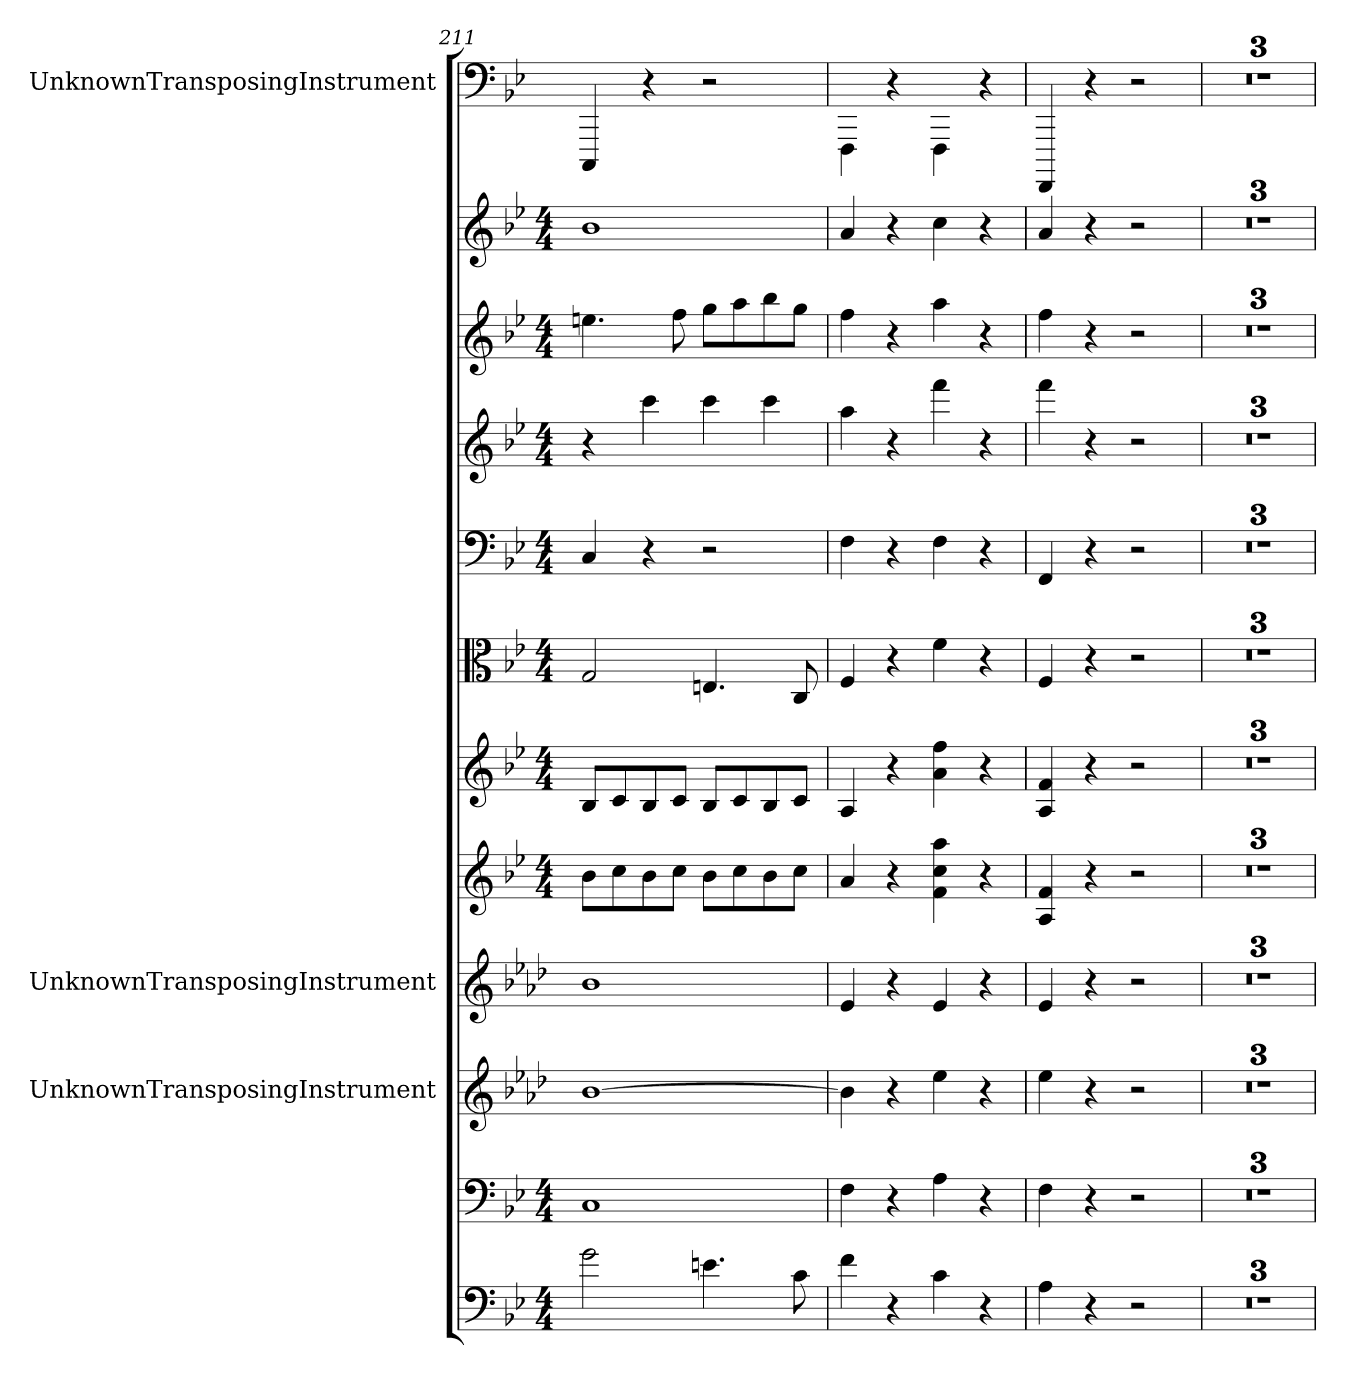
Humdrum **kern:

**kern	**kern	**kern	**kern	**kern	**kern	**kern	**kern	**kern	**kern	**kern	**kern
*part12	*part11	*part10	*part9	*part8	*part7	*part6	*part5	*part4	*part3	*part2	*part1
*staff12	*staff11	*staff10	*staff9	*staff8	*staff7	*staff6	*staff5	*staff4	*staff3	*staff2	*staff1
*	*	*I"UnknownTransposingInstrument	*I"UnknownTransposingInstrument	*	*	*	*	*	*	*	*I"UnknownTransposingInstrument
*clefF4	*clefF4	*clefG2	*clefG2	*clefG2	*clefG2	*clefC3	*clefF4	*clefG2	*clefG2	*clefG2	*clefF4
*	*	*ITrd-1c-2	*ITrd-1c-2	*	*	*	*	*	*	*	*ITrd-7c-12
*k[b-e-]	*k[b-e-]	*k[b-e-]	*k[b-e-]	*k[b-e-]	*k[b-e-]	*k[b-e-]	*k[b-e-]	*k[b-e-]	*k[b-e-]	*k[b-e-]	*k[b-e-]
*M4/4	*M4/4	*	*	*M4/4	*M4/4	*M4/4	*M4/4	*M4/4	*M4/4	*M4/4	*
=211	=211	=211	=211	=211	=211	=211	=211	=211	=211	=211	=211
2g\	1C/	[1cc\	1cc\	8b-\L	8B-/L	2G/	4C/	4r	4.een\	1b-\	4CC/
.	.	.	.	8cc\	8c/	.	.	.	.	.	.
.	.	.	.	8b-\	8B-/	.	4r	4ccc\	.	.	4r
.	.	.	.	8cc\J	8c/J	.	.	.	8ff\	.	.
4.en\	.	.	.	8b-\L	8B-/L	4.En/	2r	4ccc\	8gg\L	.	2r
.	.	.	.	8cc\	8c/	.	.	.	8aa\	.	.
.	.	.	.	8b-\	8B-/	.	.	4ccc\	8bb-\	.	.
8c\	.	.	.	8cc\J	8c/J	8C/	.	.	8gg\J	.	.
=212	=212	=212	=212	=212	=212	=212	=212	=212	=212	=212	=212
4f\	4F\	4cc\]	4f/	4a/	4A/	4F/	4F\	4aa\	4ff\	4a/	4FF\
4r	4r	4r	4r	4r	4r	4r	4r	4r	4r	4r	4r
4c\	4A\	4ff\	4f/	4f\ 4cc\ 4aa\	4a\ 4ff\	4f\	4F\	4fff\	4aa\	4cc\	4FF\
4r	4r	4r	4r	4r	4r	4r	4r	4r	4r	4r	4r
=213	=213	=213	=213	=213	=213	=213	=213	=213	=213	=213	=213
4A\	4F\	4ff\	4f/	4A/ 4f/	4A/ 4f/	4F/	4FF/	4fff\	4ff\	4a/	4FFF/
4r	4r	4r	4r	4r	4r	4r	4r	4r	4r	4r	4r
2r	2r	2r	2r	2r	2r	2r	2r	2r	2r	2r	2r
=214	=214	=214	=214	=214	=214	=214	=214	=214	=214	=214	=214
1r	1r	1r	1r	1r	1r	1r	1r	1r	1r	1r	1r
=215	=215	=215	=215	=215	=215	=215	=215	=215	=215	=215	=215
1r	1r	1r	1r	1r	1r	1r	1r	1r	1r	1r	1r
=216	=216	=216	=216	=216	=216	=216	=216	=216	=216	=216	=216
1r	1r	1r	1r	1r	1r	1r	1r	1r	1r	1r	1r
=	=	=	=	=	=	=	=	=	=	=	=
*-	*-	*-	*-	*-	*-	*-	*-	*-	*-	*-	*-
